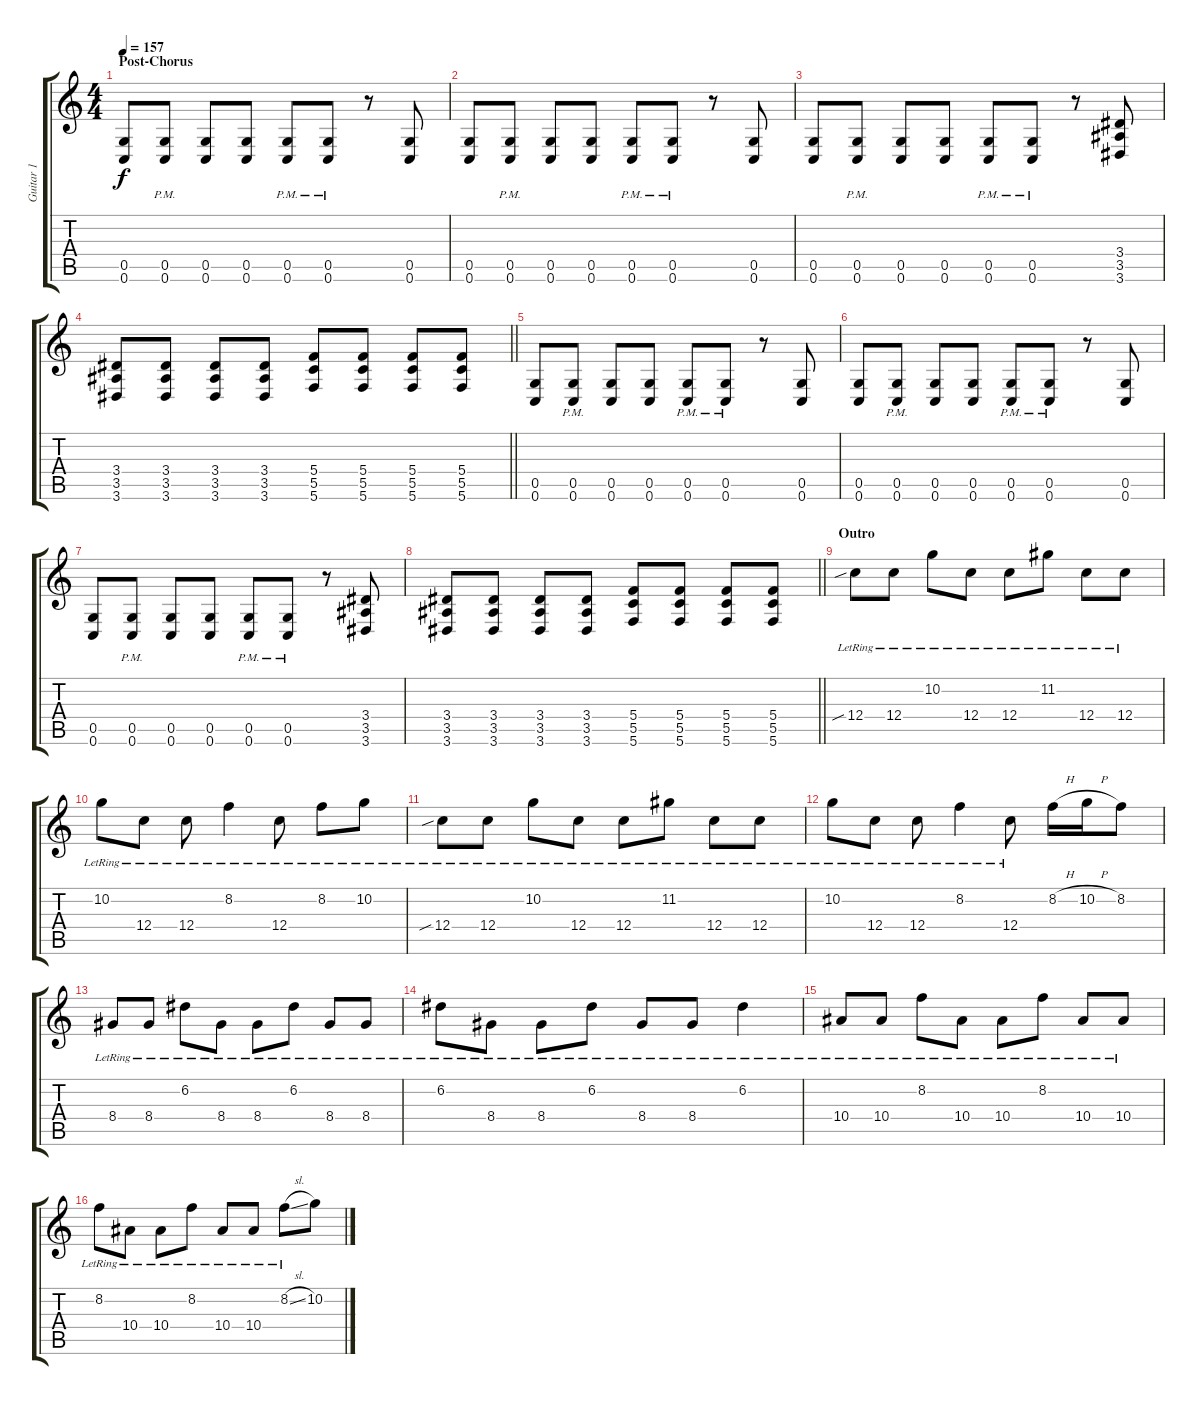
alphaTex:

\track ("Guitar 1" "Guitar 1") {instrument distortionguitar}
\staff {score tabs}
\tuning (D4 A3 F3 C3 G2 C2) {hide}
\ts (4 4)
\section ("" "Post-Chorus")
\tempo 157
\clef g2
\ks c
(0.5 0.6).8{dy f} (0.5{pm} 0.6{pm}).8 (0.5 0.6).8 (0.5 0.6).8 (0.5{pm} 0.6{pm}).8 (0.5{pm} 0.6{pm}).8 r.8 (0.5 0.6).8 |
(0.5 0.6).8 (0.5{pm} 0.6{pm}).8 (0.5 0.6).8 (0.5 0.6).8 (0.5{pm} 0.6{pm}).8 (0.5{pm} 0.6{pm}).8 r.8 (0.5 0.6).8 |
(0.5 0.6).8 (0.5{pm} 0.6{pm}).8 (0.5 0.6).8 (0.5 0.6).8 (0.5{pm} 0.6{pm}).8 (0.5{pm} 0.6{pm}).8 r.8 (3.4 3.5 3.6).8 |
\barLineRight lightlight
(3.4 3.5 3.6).8 (3.4 3.5 3.6).8 (3.4 3.5 3.6).8 (3.4 3.5 3.6).8 (5.4 5.5 5.6).8 (5.4 5.5 5.6).8 (5.4 5.5 5.6).8 (5.4 5.5 5.6).8 |
(0.5 0.6).8 (0.5{pm} 0.6{pm}).8 (0.5 0.6).8 (0.5 0.6).8 (0.5{pm} 0.6{pm}).8 (0.5{pm} 0.6{pm}).8 r.8 (0.5 0.6).8 |
(0.5 0.6).8 (0.5{pm} 0.6{pm}).8 (0.5 0.6).8 (0.5 0.6).8 (0.5{pm} 0.6{pm}).8 (0.5{pm} 0.6{pm}).8 r.8 (0.5 0.6).8 |
(0.5 0.6).8 (0.5{pm} 0.6{pm}).8 (0.5 0.6).8 (0.5 0.6).8 (0.5{pm} 0.6{pm}).8 (0.5{pm} 0.6{pm}).8 r.8 (3.4 3.5 3.6).8 |
\barLineRight lightlight
(3.4 3.5 3.6).8 (3.4 3.5 3.6).8 (3.4 3.5 3.6).8 (3.4 3.5 3.6).8 (5.4 5.5 5.6).8 (5.4 5.5 5.6).8 (5.4 5.5 5.6).8 (5.4 5.5 5.6).8 |
\section ("" "Outro")
12.4{sib lr}.8 12.4{lr}.8 10.2{lr}.8 12.4{lr}.8 12.4{lr}.8 11.2{lr}.8 12.4{lr}.8 12.4{lr}.8 |
10.2{lr}.8 12.4{lr}.8 12.4{lr}.8 8.2{lr}.4 12.4{lr}.8 8.2{lr}.8 10.2{lr}.8 |
12.4{sib lr}.8 12.4{lr}.8 10.2{lr}.8 12.4{lr}.8 12.4{lr}.8 11.2{lr}.8 12.4{lr}.8 12.4{lr}.8 |
10.2{lr}.8 12.4{lr}.8 12.4{lr}.8 8.2{lr}.4 12.4{lr}.8 8.2{h}.16 10.2{h}.16 8.2.8 |
8.4{lr}.8 8.4{lr}.8 6.2{lr}.8 8.4{lr}.8 8.4{lr}.8 6.2{lr}.8 8.4{lr}.8 8.4{lr}.8 |
6.2{lr}.8 8.4{lr}.8 8.4{lr}.8 6.2{lr}.8 8.4{lr}.8 8.4{lr}.8 6.2{lr}.4 |
10.4{lr}.8 10.4{lr}.8 8.2{lr}.8 10.4{lr}.8 10.4{lr}.8 8.2{lr}.8 10.4{lr}.8 10.4{lr}.8 |
8.2{lr}.8 10.4{lr}.8 10.4{lr}.8 8.2{lr}.8 10.4{lr}.8 10.4{lr}.8 8.2{sl lr}.8 10.2.8
